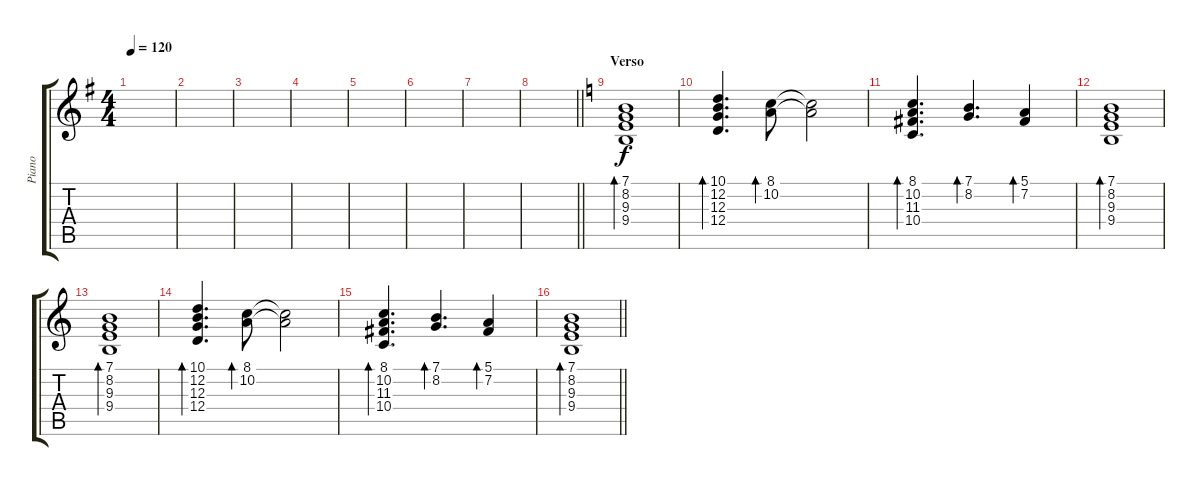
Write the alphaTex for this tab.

\track ("Piano" "Piano") {instrument honkytonkpiano}
\staff {score tabs}
\tuning (E4 B3 G3 D3 A2 E2) {hide}
\ts (4 4)
\tempo 120
\clef g2
\ks eminor
|
|
|
|
|
|
|
\barLineRight lightlight
|
\section ("" "Verso")
\ks c
(7.1 8.2 9.3 9.4).1{bd 240} |
(10.1 12.2 12.3 12.4).4{d bd 120} (8.1 10.2).8{bd 120} (8.1{t} 10.2{t}).2 |
(8.1 10.2 11.3 10.4).4{d bd 120} (7.1 8.2).4{d bd 120} (5.1 7.2).4{bd 120} |
(7.1 8.2 9.3 9.4).1{bd 240} |
(7.1 8.2 9.3 9.4).1{bd 240} |
(10.1 12.2 12.3 12.4).4{d bd 120} (8.1 10.2).8{bd 120} (8.1{t} 10.2{t}).2 |
(8.1 10.2 11.3 10.4).4{d bd 120} (7.1 8.2).4{d bd 120} (5.1 7.2).4{bd 120} |
\barLineRight lightlight
(7.1 8.2 9.3 9.4).1{bd 240}
